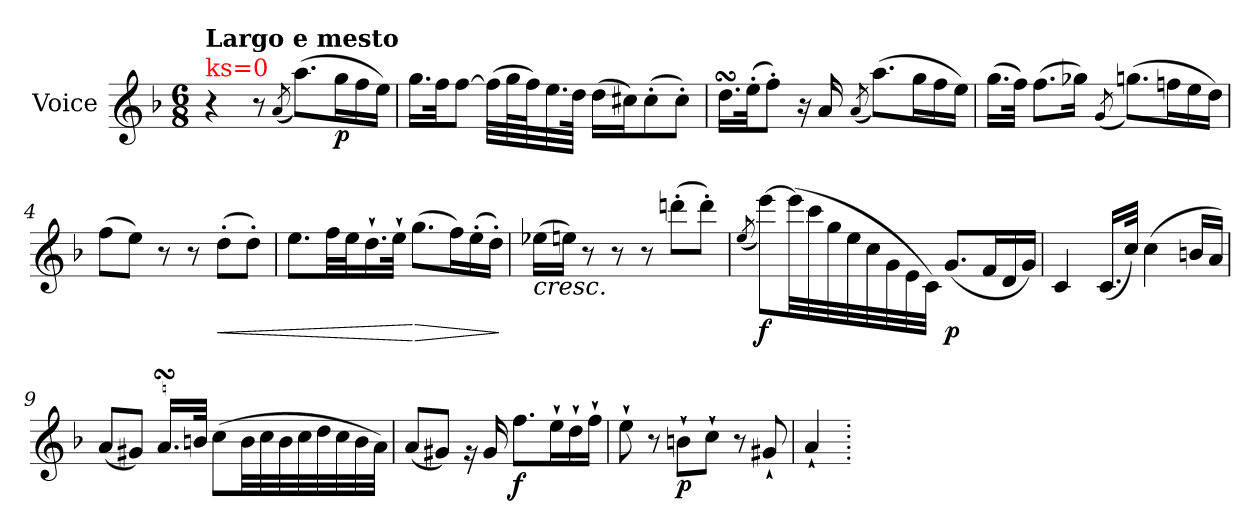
**kern	**dynam
*part1	*part1
*staff1	*staff1
*I"Voice	*
*I'V	*
*clefG2	*
*k[b-]	*
*M6/8	*
=	=
!LO:TX:a:B:t=Largo e mesto	!
!LO:TX:a:color=#FF0000:t=ks=0	!
4r	.
8r	.
(<8qa/	.
(>8.aa\L)	.
!	!LO:DY:b
16gg\L	p
16ff\	.
16ee\JJ)	.
=1	=1
16.gg\LL	.
32ff\JK	.
[8ff\J	.
(>32ff\LLL]	.
64gg\L	.
64ff\J)	.
32.ee\	.
64dd\JJJk	.
(>16dd\LL	.
16cc#X\J)	.
(>8cc#'\	.
8cc#'\J)	.
=2	=2
16.ddsSSS\LL	.
(>32ee'\JK	.
8ff'\J)	.
16r	.
16a/	.
(<8qa/	.
(>8.aa\L)	.
16gg\L	.
16ff\	.
16ee\JJ)	.
!!LO:LB:g=z
=3	=3
(>16.gg\LL	.
32ff\JJk)	.
(>8.ff\L	.
16gg-Xi\Jk)	.
(<8qg/	.
(>8.gg\L)	.
16ffn\L	.
16ee\	.
16dd\JJ)	.
=4	=4
(>8ff\L	.
8ee\J)	.
8r	.
8r	.
!	!LO:HP:b
(>8dd'\L	<
8dd'\J)	.
=5	=5
8.ee\L	.
32ff\LL	.
32ee\J	.
16.dd`\	.
32ee`\JJk	.
!	!LO:HP:n=1:b
(>8.gg\L	[ >
16ff\L)	.
(>16ee'\	.
16dd'\JJ)	.
.	]
!!LO:LB:g=z
=6	=6
!LO:TX:b:i:t=cresc.	!
(>16ee-Xi\LL	.
16ee\JJ)	.
8r	.
8r	.
8r	.
(>8dddn'\L	.
8ddd'\J)	.
=7	=7
(<8qee/	.
!	!LO:DY:b
[8eee\L)	f
(>32eee\LL]	.
32ccc\	.
32gg\	.
32ee\	.
32cc\	.
32g\	.
32e\	.
32c\JJJ)	.
!	!LO:DY:b
(<8.g/L	p
16f/L	.
16d/	.
16g/JJ)	.
=8	=8
4c/	.
(<16.c/LL	.
32cc/JJk)	.
(>4cc\	.
16bn/LL	.
16a/JJ)	.
!!LO:LB:g=z
=9	=9
(<8a/L	.
8g#X/J)	.
16.asSsS/LL	.
32bn/JJk	.
(>8cc\L	.
32b\LL	.
32cc\	.
32b\	.
32cc\	.
32dd\	.
32cc\	.
32b\	.
32a\JJJ)	.
=10	=10
(<8a/L	.
8g#X/J)	.
16rg	.
16g#/	.
!	!LO:DY:b
8.ff\L	f
16ee`\L	.
16dd`\	.
16ff`\JJ	.
=11	=11
8ee`\	.
8r	.
!	!LO:DY:b
8bn`\L	p
8cc`\J	.
8r	.
8g#X`/	.
=12	=12
4a`/	.
=.	=.
*-	*-
